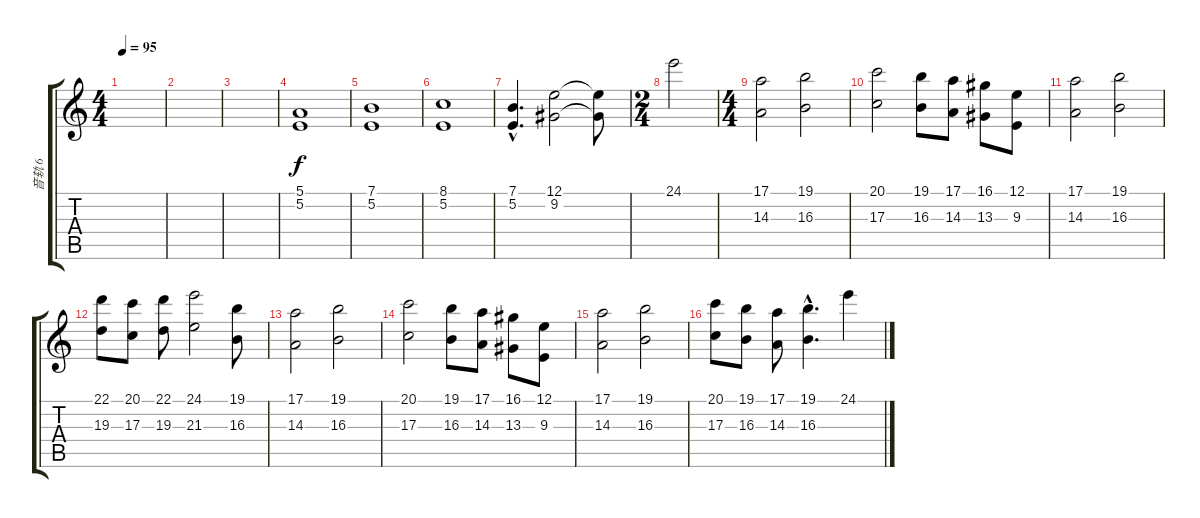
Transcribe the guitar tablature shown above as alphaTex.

\track ("音轨 6" "音轨 6") {instrument stringensemble1}
\staff {score tabs}
\tuning (E4 B3 G3 D3 A2 E2) {hide}
\ts (4 4)
\tempo 95
\clef g2
\ks c
|
|
|
(5.1 5.2).1 |
(7.1 5.2).1 |
(8.1 5.2).1 |
(7.1{hac} 5.2{hac}).4{d} (12.1 9.2).2 (12.1{t} 9.2{t}).8 |
\ts (2 4)
24.1.2 |
\ts (4 4)
(17.1 14.3).2 (19.1 16.3).2 |
(20.1 17.3).2 (19.1 16.3).8 (17.1 14.3).8 (16.1 13.3).8 (12.1 9.3).8 |
(17.1 14.3).2 (19.1 16.3).2 |
(22.1 19.3).8 (20.1 17.3).8 (22.1 19.3).8 (24.1 21.3).2 (19.1 16.3).8 |
(17.1 14.3).2 (19.1 16.3).2 |
(20.1 17.3).2 (19.1 16.3).8 (17.1 14.3).8 (16.1 13.3).8 (12.1 9.3).8 |
(17.1 14.3).2 (19.1 16.3).2 |
(20.1 17.3).8 (19.1 16.3).8 (17.1 14.3).8 (19.1{hac} 16.3{hac}).4{d} 24.1.4
